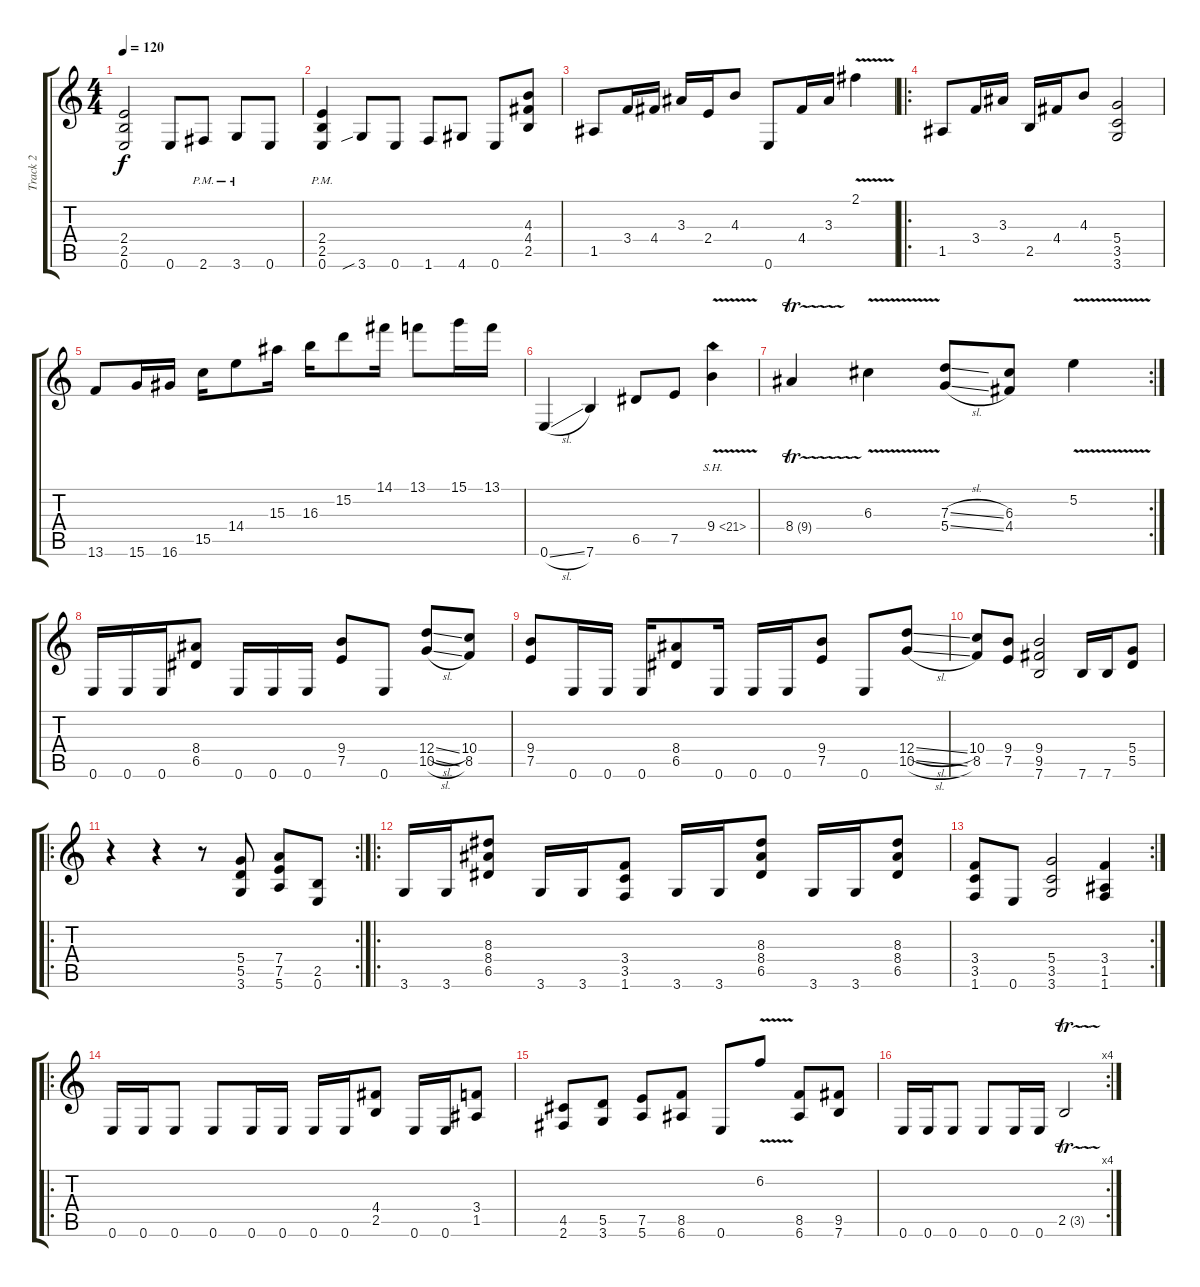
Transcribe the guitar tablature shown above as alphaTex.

\track ("Track 2" "Track 2") {instrument distortionguitar}
\staff {score tabs}
\tuning (E4 B3 G3 D3 A2 E2) {hide}
\ts (4 4)
\tempo 120
\clef g2
\ks c
(2.4 2.5 0.6).2{dy f instrument distortionguitar} 0.6.8 2.6{pm}.8 3.6{pm}.8 0.6.8 |
(2.4{pm} 2.5{pm} 0.6{pm}).4 3.6{sib}.8 0.6.8 1.6.8 4.6.8 0.6.8 (4.3 4.4 2.5).8 |
1.5.8 3.4.16 4.4.16 3.3.16 2.4.16 4.3.8 0.6.8 4.4.16 3.3.16 2.1{v}.4 |
\ro
1.5.8 3.4.16 3.3.16 2.5.16 4.4.16 4.3.8 (5.4 3.5 3.6).2 |
13.6.8 15.6.16 16.6.16 15.5.16 14.4.8 15.3.16 16.3.16 15.2.8 14.1.16 13.1.8 15.1.16 13.1.16 |
0.6{sl}.4 7.6.4 6.5.8 7.5.8 9.4{sh 12 v}.4 |
\rc 2
8.4{tr (9 16)}.4 6.3{v}.4 (7.3{sl} 5.4{sl}).8 (6.3 4.4).8 5.2{v}.4 |
0.6.16 0.6.16 0.6.16 (8.4 6.5).8 0.6.16 0.6.16 0.6.16 (9.4 7.5).8 0.6.8 (12.4{sl} 10.5{sl}).8 (10.4 8.5).8 |
(9.4 7.5).8 0.6.16 0.6.16 0.6.16 (8.4 6.5).8 0.6.16 0.6.16 0.6.16 (9.4 7.5).8 0.6.8 (12.4{sl} 10.5{sl}).8 |
(10.4 8.5).8 (9.4 7.5).8 (9.4 9.5 7.6).2 7.6.16 7.6.16 (5.4 5.5).8 |
\ro
\rc 2
r.4 r.4 r.8 (5.4 5.5 3.6).8 (7.4 7.5 5.6).8 (2.5 0.6).8 |
\ro
3.6.16 3.6.16 (8.3 8.4 6.5).8 3.6.16 3.6.16 (3.4 3.5 1.6).8 3.6.16 3.6.16 (8.3 8.4 6.5).8 3.6.16 3.6.16 (8.3 8.4 6.5).8 |
\rc 2
(3.4 3.5 1.6).8 0.6.8 (5.4 3.5 3.6).2 (3.4 1.5 1.6).4 |
\ro
0.6.16 0.6.16 0.6.8 0.6.8 0.6.16 0.6.16 0.6.16 0.6.16 (4.4 2.5).8 0.6.16 0.6.16 (3.4 1.5).8 |
(4.5 2.6).8 (5.5 3.6).8 (7.5 5.6).8 (8.5 6.6).8 0.6.8 6.2{v}.8 (8.5 6.6).8 (9.5 7.6).8 |
\rc 4
0.6.16 0.6.16 0.6.8 0.6.8 0.6.16 0.6.16 2.5{tr (3 32)}.2
